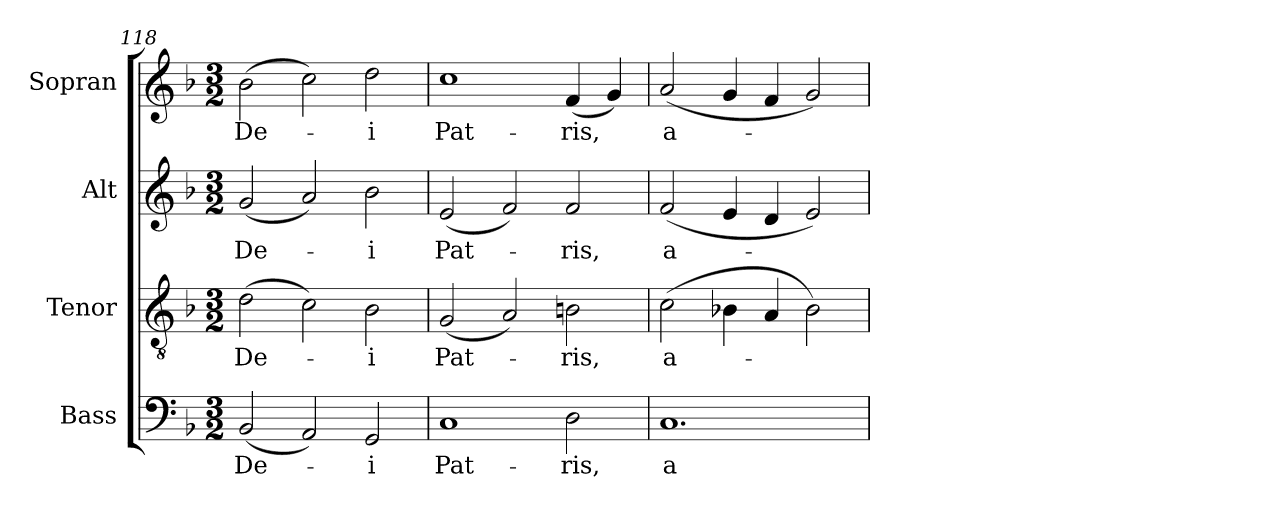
**kern	**text	**kern	**text	**kern	**text	**kern	**text
*part4	*part4	*part3	*part3	*part2	*part2	*part1	*part1
*staff4	*staff4	*staff3	*staff3	*staff2	*staff2	*staff1	*staff1
*I"Bass	*	*I"Tenor	*	*I"Alt	*	*I"Sopran	*
*I'B.	*	*I'T.	*	*I'A.	*	*I'S.	*
*clefF4	*	*clefGv2	*	*clefG2	*	*clefG2	*
*k[b-]	*	*k[b-]	*	*k[b-]	*	*k[b-]	*
*F:	*	*F:	*	*F:	*	*F:	*
*M3/2	*	*M3/2	*	*M3/2	*	*M3/2	*
=118	=118	=118	=118	=118	=118	=118	=118
!	!LO:LY:b	!	!LO:LY:b	!	!LO:LY:b	!	!LO:LY:b
(<2BB-/	De-	(>2d\	De-	(<2g/	De-	(>2b-\	De-
2AA/)	.	2c\)	.	2a/)	.	2cc\)	.
!	!LO:LY:b	!	!LO:LY:b	!	!LO:LY:b	!	!LO:LY:b
2GG/	-i	2B-\	-i	2b-\	-i	2dd\	-i
=119	=119	=119	=119	=119	=119	=119	=119
!	!LO:LY:b	!	!LO:LY:b	!	!LO:LY:b	!	!LO:LY:b
1C	Pat-	(<2G/	Pat-	(<2e/	Pat-	1cc	Pat-
.	.	2A/)	.	2f/)	.	.	.
!	!LO:LY:b	!	!LO:LY:b	!	!LO:LY:b	!	!LO:LY:b
2D\	-ris,	2Bn\	-ris,	2f/	-ris,	(<4f/	-ris,
.	.	.	.	.	.	4g/)	.
=120	=120	=120	=120	=120	=120	=120	=120
!	!LO:LY:b	!	!LO:LY:b	!	!LO:LY:b	!	!LO:LY:b
1.C	a-	(>2c\	a-	(<2f/	a-	(<2a/	a-
.	.	4B-X\	.	4e/	.	4g/	.
.	.	4A/	.	4d/	.	4f/	.
.	.	2B-\)	.	2e/)	.	2g/)	.
=	=	=	=	=	=	=	=
*-	*-	*-	*-	*-	*-	*-	*-
